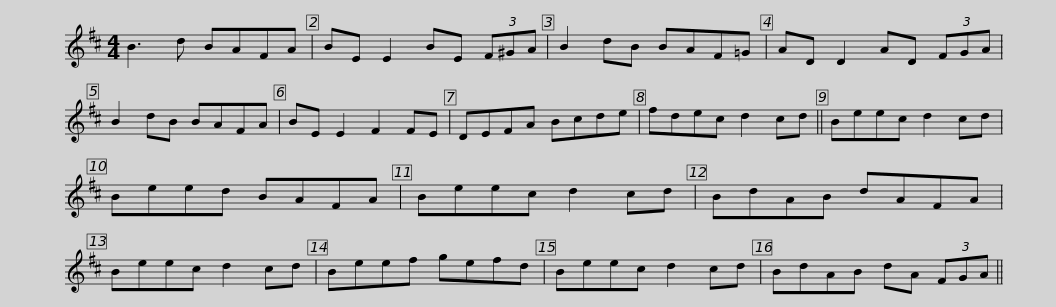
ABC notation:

X:1
L:1/8
M:4/4
I:linebreak $
K:Bmin
V:1 treble
V:1
 B3 d BAFA | BE E2 BE (3F^GA | B2 dB BAF=G | AD D2 AD (3FGA | B2 dB BAFA | %5
 BE E2 F2 FE |$ DEFA Bcde | fdec d2 cd || Beec d2 cd | Beed BAFA | %10
 Beec d2 cd | BdAB dAFA |$ Beec d2 cd | Beef gefd | Beec d2 cd | %15
 BdAB dA (3FGA || %16
